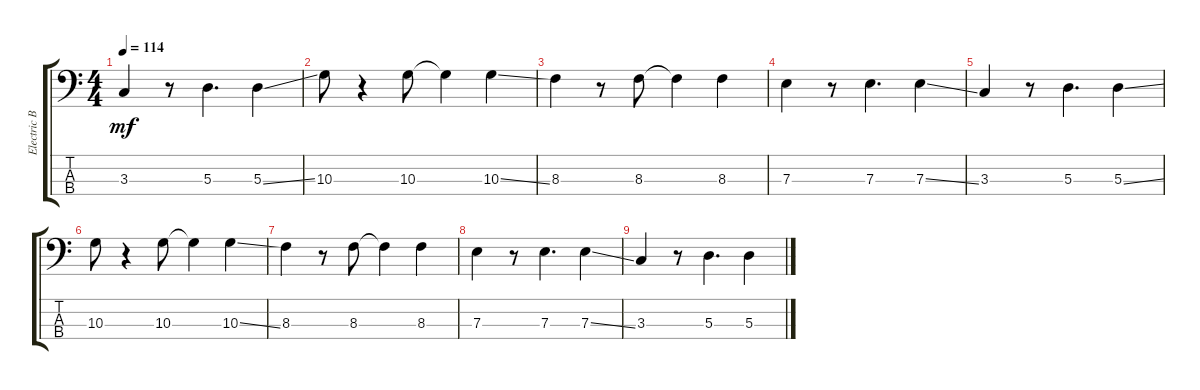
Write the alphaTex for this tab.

\track ("Electric Bass" "Electric B") {instrument electricbasspick}
\staff {score tabs}
\tuning (G2 D2 A1 E1) {hide}
\ts (4 4)
\tempo 114
\clef f4
\ks c
3.3.4{dy mf} r.8 5.3.4{d} 5.3{ss}.4 |
10.3.8 r.4 10.3.8 10.3{t}.4 10.3{ss}.4 |
8.3.4 r.8 8.3.8 8.3{t}.4 8.3.4 |
7.3.4 r.8 7.3.4{d} 7.3{ss}.4 |
3.3.4 r.8 5.3.4{d} 5.3{ss}.4 |
10.3.8 r.4 10.3.8 10.3{t}.4 10.3{ss}.4 |
8.3.4 r.8 8.3.8 8.3{t}.4 8.3.4 |
7.3.4 r.8 7.3.4{d} 7.3{ss}.4 |
3.3.4 r.8 5.3.4{d} 5.3.4
